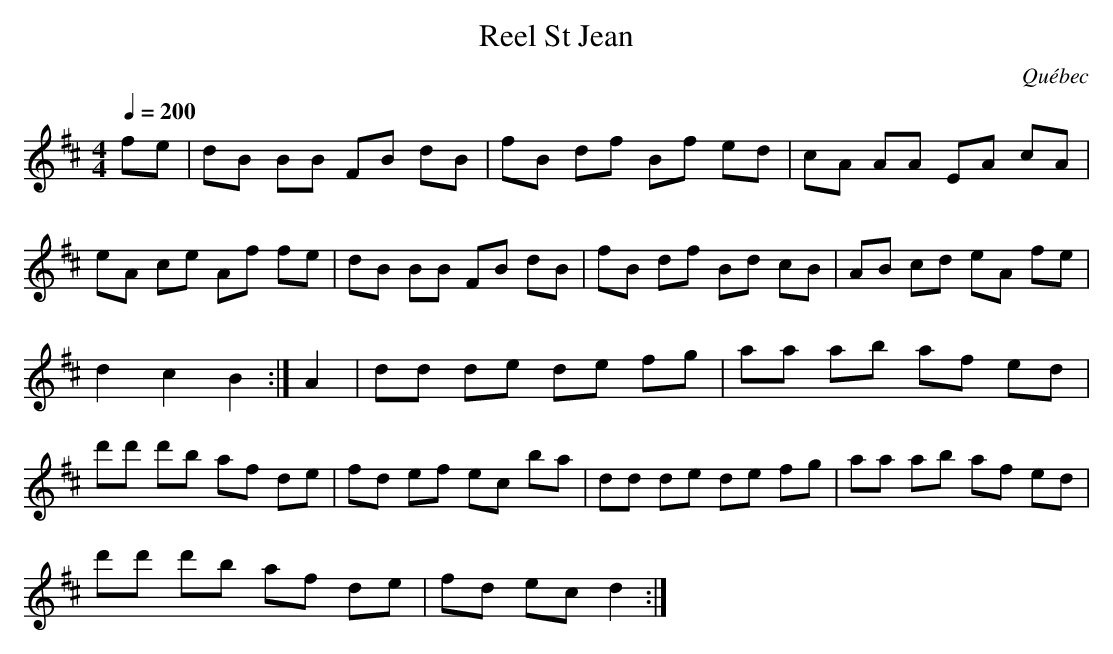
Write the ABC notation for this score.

X:1
T:Reel St Jean
O:Québec
Q:1/4=200
M:4/4
L:1/8
K:D
fe | dB BB FB dB | fB df Bf ed | cA AA EA cA |
eA ce Af fe | dB BB FB dB | fB df Bd cB | AB cd eA fe |
d2 c2 B2 :| A2 | dd de de fg | aa ab af ed |
d'd' d'b af de | fd ef ec ba | dd de de fg | aa ab af ed |
d'd' d'b af de  | fd ec d2 :|
